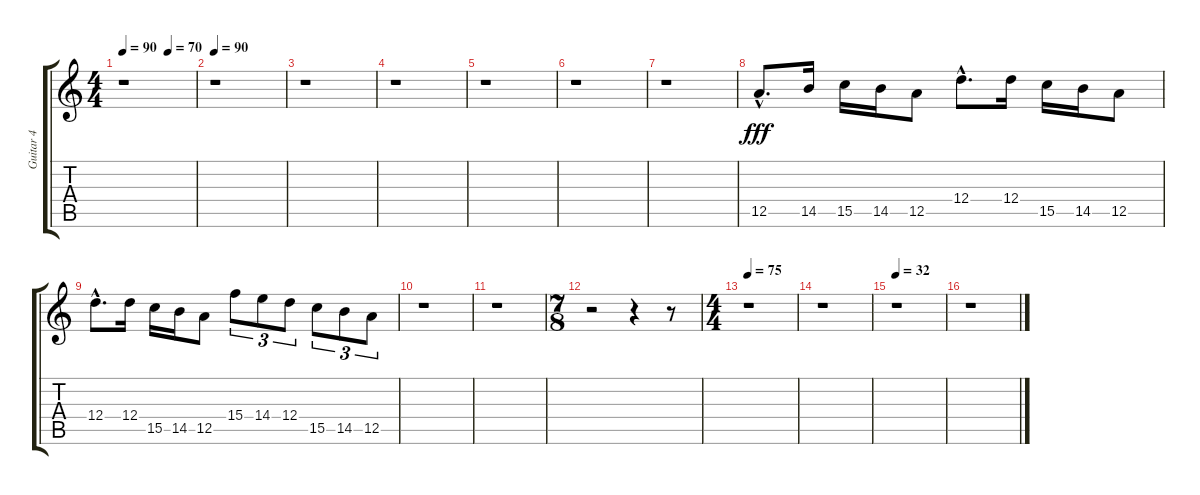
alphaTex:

\track ("Guitar 4" "Guitar 4") {instrument distortionguitar}
\staff {score tabs}
\tuning (E4 B3 G3 D3 A2 E2) {hide}
\ts (4 4)
\tempo 90
\tempo (70 0.625)
\clef g2
\ks c
r.1{dy f} |
\tempo 90
r.1 |
r.1 |
r.1 |
r.1 |
r.1 |
r.1 |
12.5{hac}.8{d dy fff} 14.5.16 15.5.16 14.5.16 12.5.8 12.4{hac}.8{d} 12.4.16 15.5.16 14.5.16 12.5.8 |
12.4{hac}.8{d} 12.4.16 15.5.16 14.5.16 12.5.8 15.4.8{tu (3 2)} 14.4.8{tu (3 2)} 12.4.8{tu (3 2)} 15.5.8{tu (3 2)} 14.5.8{tu (3 2)} 12.5.8{tu (3 2)} |
r.1 |
r.1 |
\ts (7 8)
r.2 r.4 r.8 |
\ts (4 4)
\tempo 75
r.1 |
r.1 |
\tempo 32
r.1 |
r.1
